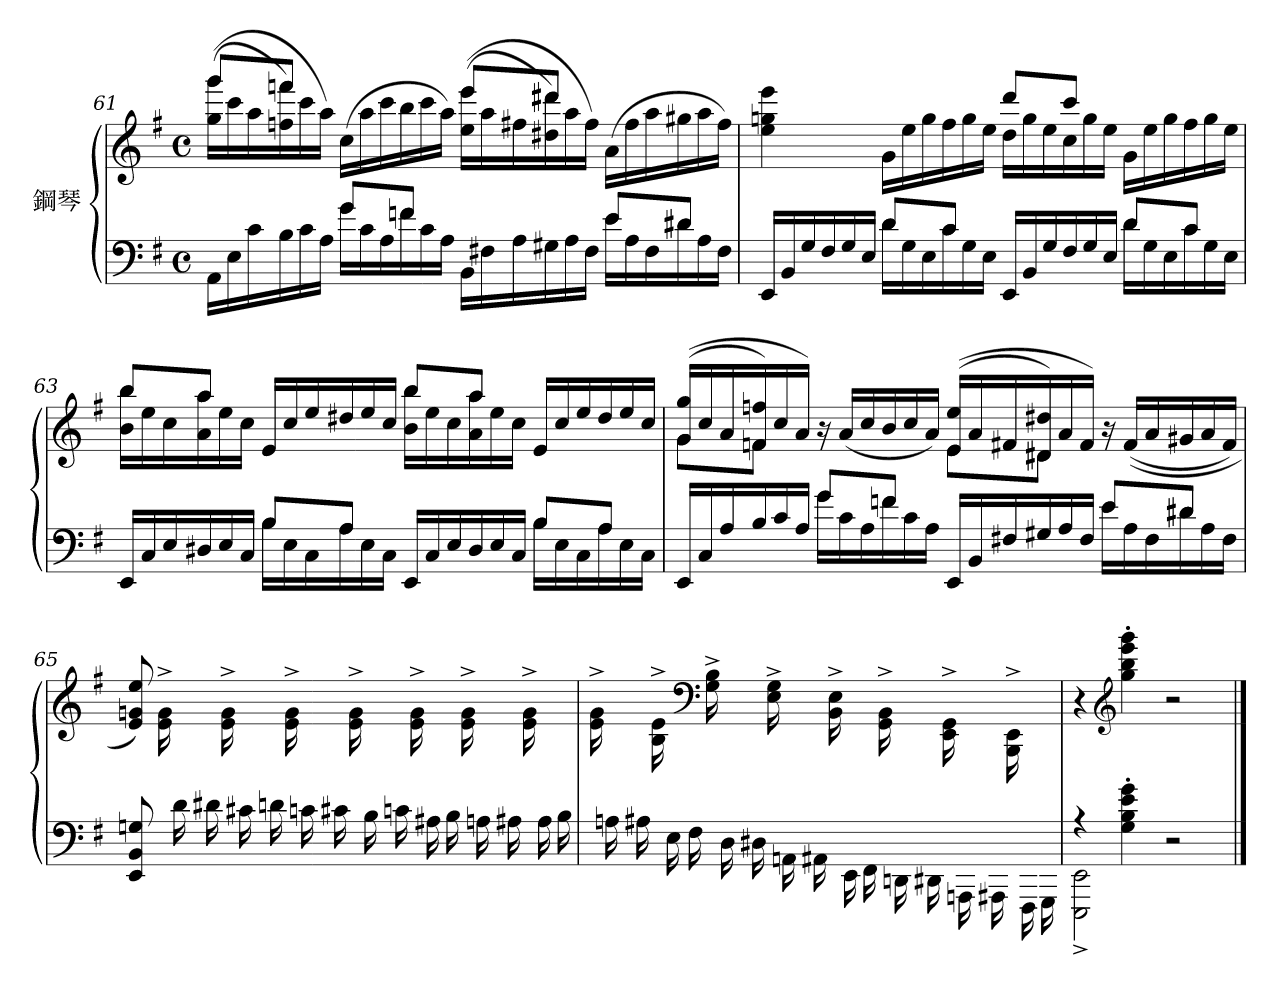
**kern	**kern	**dynam
*part1	*part1	*part1
*staff2	*staff1	*staff1/2
*I"鋼琴	*	*
*clefF4	*clefG2	*
*k[f#]	*k[f#]	*
*M4/4	*M4/4	*
*met(c)	*met(c)	*
*Xtuplet	*Xtuplet	*
=61	=61	=61
*^	*^	*
24AA\LL	4ryy	(>(<24gg\ 24ggg\LL	8ggg/L	.
24E\	.	24ccc\	.	.
24c\	.	24aa\	.	.
24B\	.	24ffn\ 24fffn\)	8fff/J	.
24c\	.	24ccc\	.	.
24A\JJ	.	24aa\JJ)	.	.
24g\LL	8g/L	(>24cc\LL	4ryy	.
24c\	.	24aa\	.	.
24A\	.	24ccc\	.	.
24fn\	8f/J	24bb\	.	.
24c\	.	24ccc\	.	.
24A\JJ	.	24aa\JJ)	.	.
24BB\LL	4ryy	(>(<24ee\ 24eee\LL	8eee/L	.
24F#X\	.	24aa\	.	.
24A\	.	24ff#X\	.	.
24G#X\	.	24dd#X\ 24ddd#X\)	8ddd#/J	.
24A\	.	24aa\	.	.
24F#\JJ	.	24ff#\JJ)	.	.
24e\LL	8e/L	(>24a\LL	4ryy	.
24A\	.	24ff#\	.	.
24F#\	.	24aa\	.	.
24d#X\	8d#/J	24gg#X\	.	.
24A\	.	24aa\	.	.
24F#\JJ	.	24ff#\JJ)	.	.
!!LO:LB:g=z	!!
=62	=62	=62	=62	=62
24EE/LL	4ryy	4ee\ 4ggn\ 4eee\	2ryy	.
24BB/	.	.	.	.
24G/	.	.	.	.
24F#/	.	.	.	.
24G/	.	.	.	.
24E/JJ	.	.	.	.
24d\LL	8d/L	24g\LL	.	.
24G\	.	24ee\	.	.
24E\	.	24gg\	.	.
24c\	8c/J	24ff#\	.	.
24G\	.	24gg\	.	.
24E\JJ	.	24ee\JJ	.	.
24EE/LL	4ryy	24dd\LL	8ddd/L	.
24BB/	.	24gg\	.	.
24G/	.	24ee\	.	.
24F#/	.	24cc\	8ccc/J	.
24G/	.	24gg\	.	.
24E/JJ	.	24ee\JJ	.	.
24d\LL	8d/L	24g\LL	4ryy	.
24G\	.	24ee\	.	.
24E\	.	24gg\	.	.
24c\	8c/J	24ff#\	.	.
24G\	.	24gg\	.	.
24E\JJ	.	24ee\JJ	.	.
=63	=63	=63	=63	=63
24EE/LL	4ryy	24b\ 24bb\LL	8bb/L	.
24C/	.	24ee\	.	.
24E/	.	24cc\	.	.
24D#X/	.	24a\ 24aa\	8aa/J	.
24E/	.	24ee\	.	.
24C/JJ	.	24cc\JJ	.	.
24B\LL	8B/L	24e/LL	4ryy	.
24E\	.	24cc/	.	.
24C\	.	24ee/	.	.
24A\	8A/J	24dd#X/	.	.
24E\	.	24ee/	.	.
24C\JJ	.	24cc/JJ	.	.
24EE/LL	4ryy	24b\ 24bb\LL	8bb/L	.
24C/	.	24ee\	.	.
24E/	.	24cc\	.	.
24D#/	.	24a\ 24aa\	8aa/J	.
24E/	.	24ee\	.	.
24C/JJ	.	24cc\JJ	.	.
24B\LL	8B/L	24e/LL	4ryy	.
24E\	.	24cc/	.	.
24C\	.	24ee/	.	.
24A\	8A/J	24dd#/	.	.
24E\	.	24ee/	.	.
24C\JJ	.	24cc/JJ	.	.
!!LO:LB:g=z	!!
=64	=64	=64	=64	=64
24EE/LL	4ryy	(<(>24g/ 24gg/LL	8g\L	.
24C/	.	24cc/	.	.
24A/	.	24a/	.	.
24B/	.	24fn/ 24ffn/)	8f\J	.
24c/	.	24cc/	.	.
24A/JJ	.	24a/JJ)	.	.
24g\LL	8g/L	24r	4ryy	.
24c\	.	(<24a/LL	.	.
24A\	.	24cc/	.	.
24fn\	8f/J	24b/	.	.
24c\	.	24cc/	.	.
24A\JJ	.	24a/JJ)	.	.
24EE/LL	4ryy	(<(>24e/ 24ee/LL	8e\L	.
24BB/	.	24a/	.	.
24F#X/	.	24f#X/	.	.
24G#X/	.	24d#X/ 24dd#X/)	8d#\J	.
24A/	.	24a/	.	.
24F#/JJ	.	24f#/JJ)	.	.
24e\LL	8e/L	24r	4ryy	.
24A\	.	(<(<24f#/LL	.	.
24F#\	.	24a/	.	.
24d#X\	8d#/J	24g#X/	.	.
24A\	.	24a/	.	.
24F#\JJ	.	24f#/JJ)	.	.
*	*	*v	*v	*
=65	=65	=65	=65
6ryy	8EE/ 8BB/ 8Gn/	8e/ 8gn/ 8ee/)	.
.	24ryy	24e\^ 24g\^LL	.
24d/yy	24d	12ryy	.
24d#X/JJyy	24d#X	.	.
24ryy	24ryy	24e\^ 24g\^LL	.
24c#X/yy	24c#X	12ryy	.
24dn/yy	24dn	.	.
24ryy	24ryy	24e\^ 24g\^	.
24cn/yy	24cn	12ryy	.
24c#X/JJyy	24c#X	.	.
24ryy	24ryy	24e\^ 24g\^LL	.
24B/yy	24B	12ryy	.
24cn/yy	24cn	.	.
24ryy	24ryy	24e\^ 24g\^	.
24A#X/yy	24A#X	12ryy	.
24B/JJyy	24B	.	.
24ryy	24ryy	24e\^ 24g\^LL	.
24An/yy	24An	12ryy	.
24A#X/yy	24A#X	.	.
24ryy	24ryy	24e\^ 24g\^	.
24A#/yy	24A#	12ryy	.
24B/JJyy	24B	.	.
!!LO:PB:g=z
=66	=66	=66	=66
24ryy	24ryy	24e\^ 24g\^LL	.
24An/yy	24An	12ryy	.
24A#X/yy	24A#X	.	.
24ryy	24ryy	24B\^ 24e\^	.
24E/yy	24E	12ryy	.
24F#/JJyy	24F#	.	.
*	*	*clefF4	*
24ryy	24ryy	24G\^ 24B\^LL	.
24D/yy	24D	12ryy	.
24D#X/yy	24D#X	.	.
24ryy	24ryy	24E\^ 24G\^	.
24AAn/yy	24AAn	12ryy	.
24AA#X/JJyy	24AA#X	.	.
24ryy	24ryy	24BB\^ 24E\^LL	.
24EE/yy	24EE	12ryy	.
24FF#/yy	24FF#	.	.
24ryy	24ryy	24GG\^ 24BB\^	.
24DDn/yy	24DDn	12ryy	.
24DD#X/JJyy	24DD#X	.	.
24ryy	24ryy	24EE\^ 24GG\^LL	.
24AAAn/yy	24AAAn	12ryy	.
24AAA#X/yy	24AAA#X	.	.
24ryy	24ryy	24BBB\^ 24EE\^	.
24FFF#/yy	24FFF#	12ryy	.
24GGG/JJyy	24GGG	.	.
=67	=67	=67	=67
4r	2EEE\^ 2EE\^	4r	.
*	*	*clefG2	*
*	*	*MM80	*
!	!	!	!LO:DY:a=2
!	!	!	!LO:DY:n=1:b
4G\' 4B\' 4e\' 4g\'	.	4gg\' 4bb\' 4eee\' 4ggg\'	f other-dynamics
2r	2ryy	2r	.
*v	*v	*	*
==	==	==
*-	*-	*-
